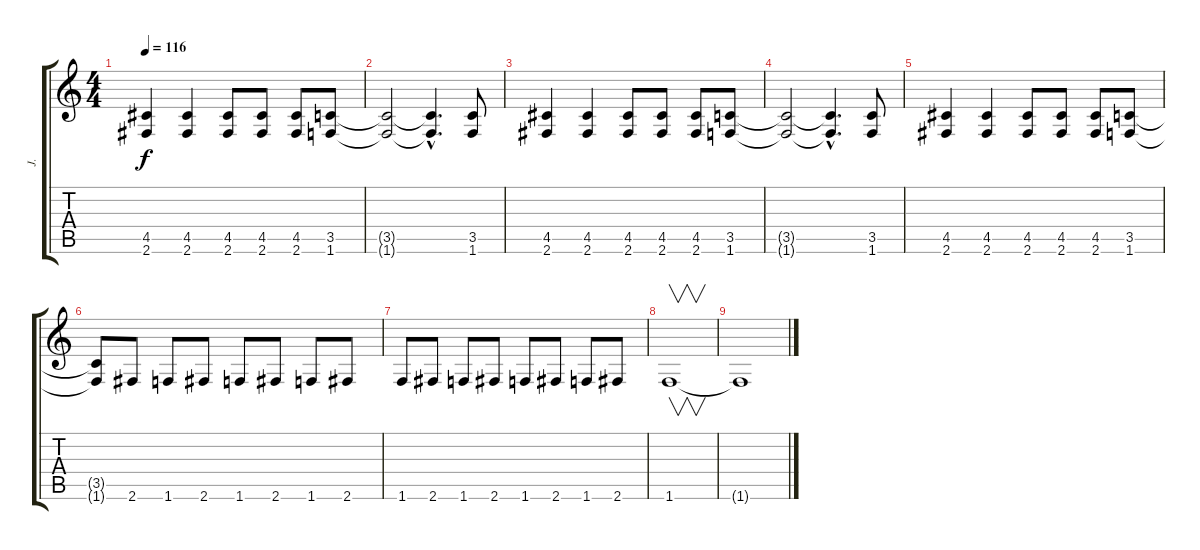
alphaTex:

\track ("J." "J.") {instrument distortionguitar}
\staff {score tabs}
\tuning (E4 B3 G3 D3 A2 E2) {hide}
\ts (4 4)
\tempo 116
\clef g2
\ks c
(4.5 2.6).4{dy f} (4.5 2.6).4 (4.5 2.6).8 (4.5 2.6).8 (4.5 2.6).8 (3.5 1.6).8 |
(3.5{t} 1.6{t}).2 (3.5{hac t} 1.6{hac t}).4{d} (3.5 1.6).8 |
(4.5 2.6).4 (4.5 2.6).4 (4.5 2.6).8 (4.5 2.6).8 (4.5 2.6).8 (3.5 1.6).8 |
(3.5{t} 1.6{t}).2 (3.5{hac t} 1.6{hac t}).4{d} (3.5 1.6).8 |
(4.5 2.6).4 (4.5 2.6).4 (4.5 2.6).8 (4.5 2.6).8 (4.5 2.6).8 (3.5 1.6).8 |
(3.5{t} 1.6{t}).8 2.6.8 1.6.8 2.6.8 1.6.8 2.6.8 1.6.8 2.6.8 |
1.6.8 2.6.8 1.6.8 2.6.8 1.6.8 2.6.8 1.6.8 2.6.8 |
1.6.1{v} |
1.6{t}.1
